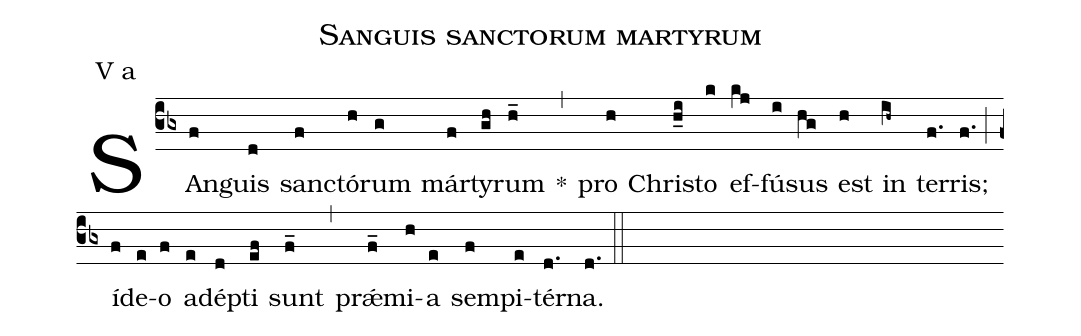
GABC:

name: Sanguis sanctorum martyrum;
annotation: V a;
mode: 5;
%%
(cb3)
SAn(f)guis(d) san(f)ctó(h)rum(g) már(f)ty(gh)rum(h_) *(,)
pro(h) Chri(h_i)sto(k) ef(kj)fú(i)sus(hg) est(h) in(ih~) ter(f.)ris;(f.) (;)
í(f)de(e)o(f) a(e)dé(d)pti(ef) sunt(f_) (,)
prǽ(f_)mi(h)a(e) sem(f)pi(e)tér(d.)na.(d.) (::)
